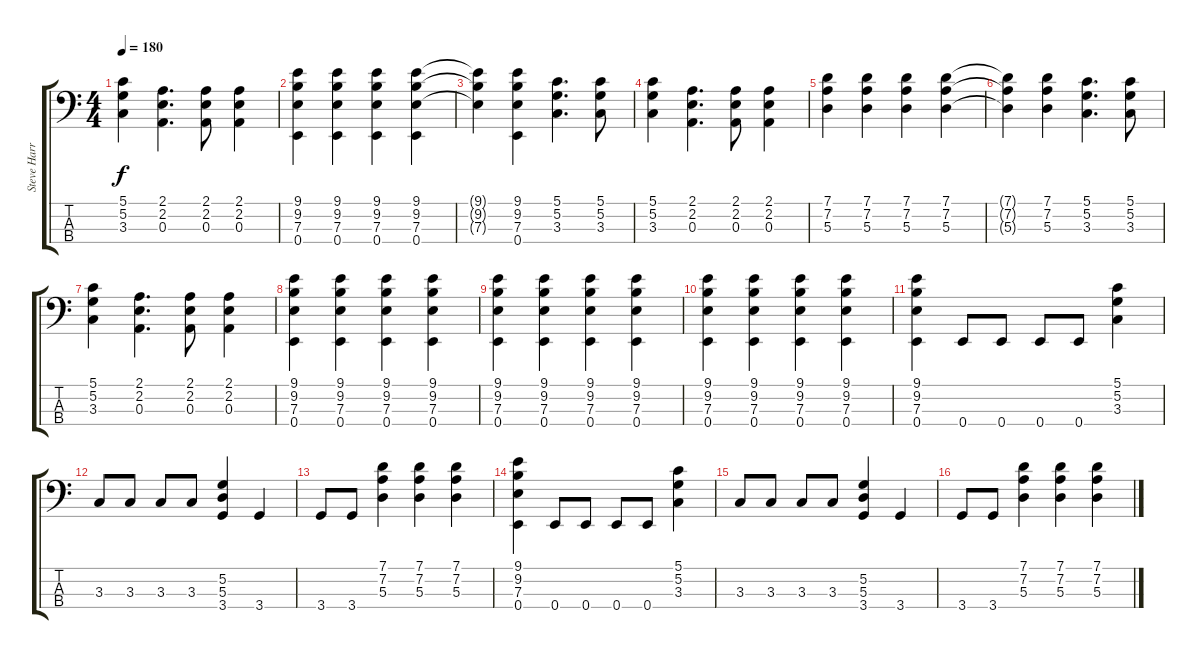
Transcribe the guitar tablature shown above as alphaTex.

\track ("Steve Harris" "Steve Harr") {instrument electricbassfinger}
\staff {score tabs}
\tuning (G2 D2 A1 E1) {hide}
\ts (4 4)
\tempo 180
\clef f4
\ks c
(5.1 5.2 3.3).4{dy f} (2.1 2.2 0.3).4{d} (2.1 2.2 0.3).8 (2.1 2.2 0.3).4 |
(9.1 9.2 7.3 0.4).4 (9.1 9.2 7.3 0.4).4 (9.1 9.2 7.3 0.4).4 (9.1 9.2 7.3 0.4).4 |
(9.1{t} 9.2{t} 7.3{t}).4 (9.1 9.2 7.3 0.4).4 (5.1 5.2 3.3).4{d} (5.1 5.2 3.3).8 |
(5.1 5.2 3.3).4 (2.1 2.2 0.3).4{d} (2.1 2.2 0.3).8 (2.1 2.2 0.3).4 |
(7.1 7.2 5.3).4 (7.1 7.2 5.3).4 (7.1 7.2 5.3).4 (7.1 7.2 5.3).4 |
(7.1{t} 7.2{t} 5.3{t}).4 (7.1 7.2 5.3).4 (5.1 5.2 3.3).4{d} (5.1 5.2 3.3).8 |
(5.1 5.2 3.3).4 (2.1 2.2 0.3).4{d} (2.1 2.2 0.3).8 (2.1 2.2 0.3).4 |
(9.1 9.2 7.3 0.4).4 (9.1 9.2 7.3 0.4).4 (9.1 9.2 7.3 0.4).4 (9.1 9.2 7.3 0.4).4 |
(9.1 9.2 7.3 0.4).4 (9.1 9.2 7.3 0.4).4 (9.1 9.2 7.3 0.4).4 (9.1 9.2 7.3 0.4).4 |
(9.1 9.2 7.3 0.4).4 (9.1 9.2 7.3 0.4).4 (9.1 9.2 7.3 0.4).4 (9.1 9.2 7.3 0.4).4 |
(9.1 9.2 7.3 0.4).4 0.4.8 0.4.8 0.4.8 0.4.8 (5.1 5.2 3.3).4 |
3.3.8 3.3.8 3.3.8 3.3.8 (5.2 5.3 3.4).4 3.4.4 |
3.4.8 3.4.8 (7.1 7.2 5.3).4 (7.1 7.2 5.3).4 (7.1 7.2 5.3).4 |
(9.1 9.2 7.3 0.4).4 0.4.8 0.4.8 0.4.8 0.4.8 (5.1 5.2 3.3).4 |
3.3.8 3.3.8 3.3.8 3.3.8 (5.2 5.3 3.4).4 3.4.4 |
3.4.8 3.4.8 (7.1 7.2 5.3).4 (7.1 7.2 5.3).4 (7.1 7.2 5.3).4
